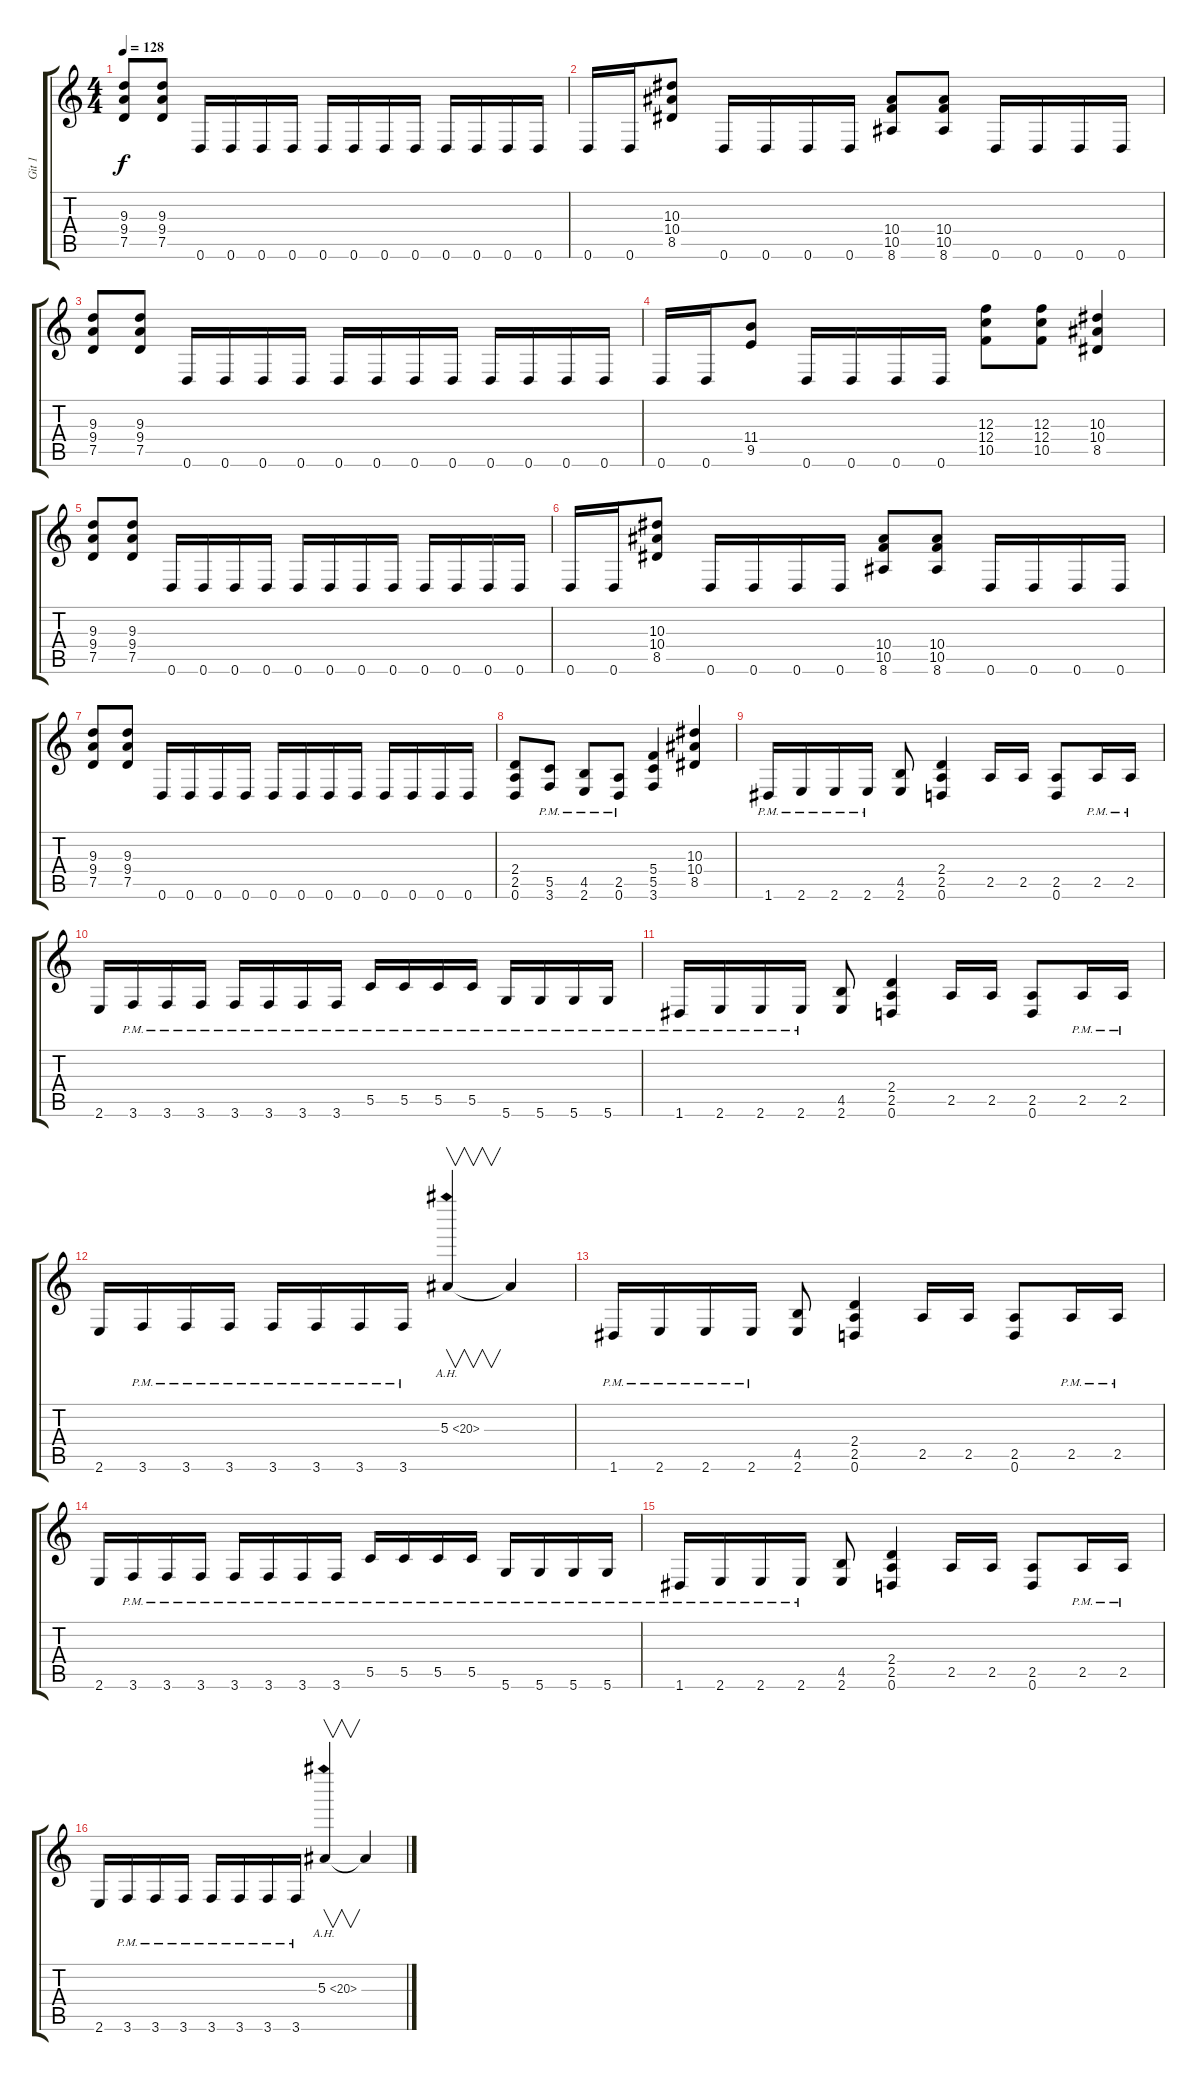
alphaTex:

\track ("Git 1" "Git 1") {instrument distortionguitar}
\staff {score tabs}
\tuning (D4 A3 F3 C3 G2 D2) {hide}
\ts (4 4)
\tempo 128
\clef g2
\ks c
(9.3 9.4 7.5).8{dy f} (9.3 9.4 7.5).8 0.6.16 0.6.16 0.6.16 0.6.16 0.6.16 0.6.16 0.6.16 0.6.16 0.6.16 0.6.16 0.6.16 0.6.16 |
0.6.16 0.6.16 (10.3 10.4 8.5).8 0.6.16 0.6.16 0.6.16 0.6.16 (10.4 10.5 8.6).8 (10.4 10.5 8.6).8 0.6.16 0.6.16 0.6.16 0.6.16 |
(9.3 9.4 7.5).8 (9.3 9.4 7.5).8 0.6.16 0.6.16 0.6.16 0.6.16 0.6.16 0.6.16 0.6.16 0.6.16 0.6.16 0.6.16 0.6.16 0.6.16 |
0.6.16 0.6.16 (11.4 9.5).8 0.6.16 0.6.16 0.6.16 0.6.16 (12.3 12.4 10.5).8 (12.3 12.4 10.5).8 (10.3 10.4 8.5).4 |
(9.3 9.4 7.5).8 (9.3 9.4 7.5).8 0.6.16 0.6.16 0.6.16 0.6.16 0.6.16 0.6.16 0.6.16 0.6.16 0.6.16 0.6.16 0.6.16 0.6.16 |
0.6.16 0.6.16 (10.3 10.4 8.5).8 0.6.16 0.6.16 0.6.16 0.6.16 (10.4 10.5 8.6).8 (10.4 10.5 8.6).8 0.6.16 0.6.16 0.6.16 0.6.16 |
(9.3 9.4 7.5).8 (9.3 9.4 7.5).8 0.6.16 0.6.16 0.6.16 0.6.16 0.6.16 0.6.16 0.6.16 0.6.16 0.6.16 0.6.16 0.6.16 0.6.16 |
(2.4 2.5 0.6).8 (5.5{pm} 3.6{pm}).8 (4.5{pm} 2.6{pm}).8 (2.5{pm} 0.6{pm}).8 (5.4 5.5 3.6).4 (10.3 10.4 8.5).4 |
1.6{pm}.16 2.6{pm}.16 2.6{pm}.16 2.6{pm}.16 (4.5 2.6).8 (2.4 2.5 0.6).4 2.5.16 2.5.16 (2.5 0.6).8 2.5{pm}.16 2.5{pm}.16 |
2.6.16 3.6{pm}.16 3.6{pm}.16 3.6{pm}.16 3.6{pm}.16 3.6{pm}.16 3.6{pm}.16 3.6{pm}.16 5.5{pm}.16 5.5{pm}.16 5.5{pm}.16 5.5{pm}.16 5.6{pm}.16 5.6{pm}.16 5.6{pm}.16 5.6{pm}.16 |
1.6{pm}.16 2.6{pm}.16 2.6{pm}.16 2.6{pm}.16 (4.5 2.6).8 (2.4 2.5 0.6).4 2.5.16 2.5.16 (2.5 0.6).8 2.5{pm}.16 2.5{pm}.16 |
2.6.16 3.6{pm}.16 3.6{pm}.16 3.6{pm}.16 3.6{pm}.16 3.6{pm}.16 3.6{pm}.16 3.6{pm}.16 5.3{ah 15}.4{v} 5.3{t}.4 |
1.6{pm}.16 2.6{pm}.16 2.6{pm}.16 2.6{pm}.16 (4.5 2.6).8 (2.4 2.5 0.6).4 2.5.16 2.5.16 (2.5 0.6).8 2.5{pm}.16 2.5{pm}.16 |
2.6.16 3.6{pm}.16 3.6{pm}.16 3.6{pm}.16 3.6{pm}.16 3.6{pm}.16 3.6{pm}.16 3.6{pm}.16 5.5{pm}.16 5.5{pm}.16 5.5{pm}.16 5.5{pm}.16 5.6{pm}.16 5.6{pm}.16 5.6{pm}.16 5.6{pm}.16 |
1.6{pm}.16 2.6{pm}.16 2.6{pm}.16 2.6{pm}.16 (4.5 2.6).8 (2.4 2.5 0.6).4 2.5.16 2.5.16 (2.5 0.6).8 2.5{pm}.16 2.5{pm}.16 |
2.6.16 3.6{pm}.16 3.6{pm}.16 3.6{pm}.16 3.6{pm}.16 3.6{pm}.16 3.6{pm}.16 3.6{pm}.16 5.3{ah 15}.4{v} 5.3{t}.4
